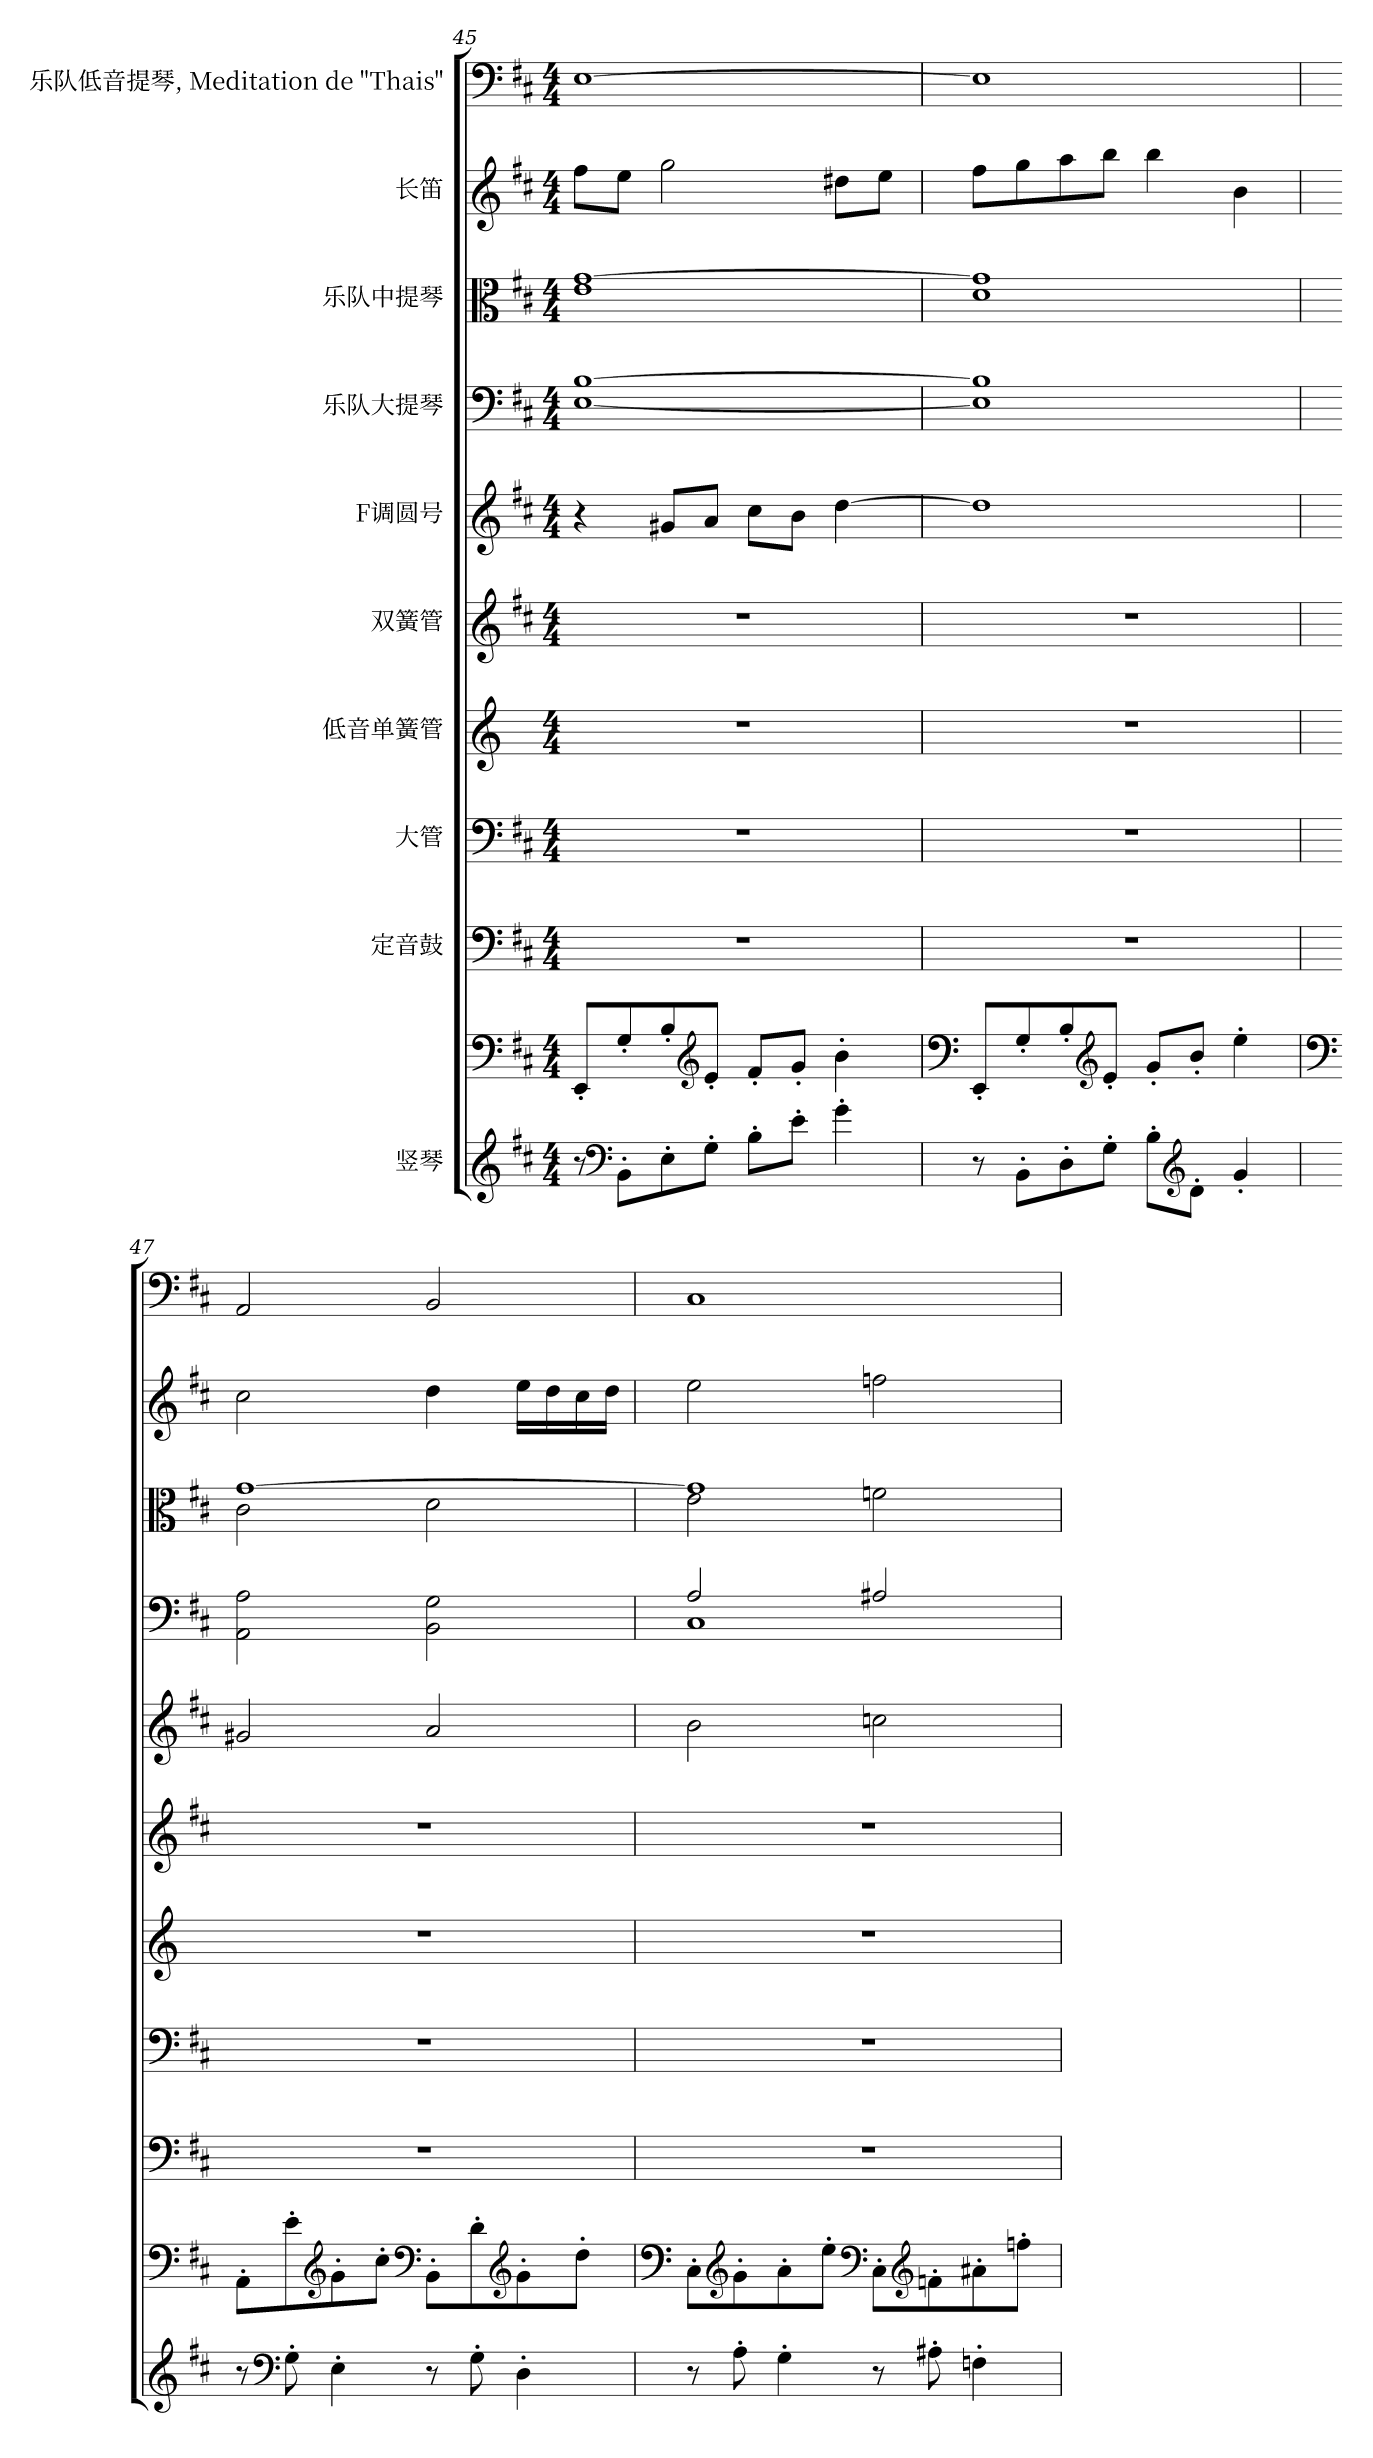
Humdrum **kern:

**kern	**kern	**kern	**kern	**kern	**kern	**kern	**kern	**kern	**kern	**kern
*part10	*part10	*part9	*part8	*part7	*part6	*part5	*part4	*part3	*part2	*part1
*staff11	*staff10	*staff9	*staff8	*staff7	*staff6	*staff5	*staff4	*staff3	*staff2	*staff1
*I"竖琴	*	*I"定音鼓	*I"大管	*I"低音单簧管	*I"双簧管	*I"F调圆号	*I"乐队大提琴	*I"乐队中提琴	*I"长笛	*I"乐队低音提琴, Meditation de &quot;Thais&quot;
!!LO:PB:g=z
*clefG2	*clefF4	*clefF4	*clefF4	*clefG2	*clefG2	*clefG2	*clefF4	*clefC3	*clefG2	*clefF4
*	*	*	*	*ITrd8c14	*	*ITrd4c7	*	*	*	*ITrd7c12
*k[f#c#]	*k[f#c#]	*k[f#c#]	*k[f#c#]	*k[]	*k[f#c#]	*k[f#]	*k[f#c#]	*k[f#c#]	*k[f#c#]	*k[f#c#]
*M4/4	*M4/4	*M4/4	*M4/4	*M4/4	*M4/4	*M4/4	*M4/4	*M4/4	*M4/4	*M4/4
=45	=45	=45	=45	=45	=45	=45	=45	=45	=45	=45
*	*	*	*	*	*	*	*	*^	*	*
8r	8EE'/L	1r	1r	1r	1r	4r	[1E [1B	[1g	1e	8ff#\L	[1EE
*clefF4	*	*	*	*	*	*	*	*	*	*	*
8BB'\L	8G'/	.	.	.	.	.	.	.	.	8ee\J	.
8E'\	8B'/	.	.	.	.	8c#X/L	.	.	.	2gg\	.
*	*clefG2	*	*	*	*	*	*	*	*	*	*
8G'\J	8e'/J	.	.	.	.	8d/J	.	.	.	.	.
8B'\L	8f#'/L	.	.	.	.	8f#\L	.	.	.	.	.
8e'\J	8g'/J	.	.	.	.	8e\J	.	.	.	.	.
4g'\	4b'\	.	.	.	.	[4g\	.	.	.	8dd#X\L	.
.	.	.	.	.	.	.	.	.	.	8ee\J	.
*	*	*	*	*	*	*	*	*v	*v	*	*
=46	=46	=46	=46	=46	=46	=46	=46	=46	=46	=46
*	*clefF4	*	*	*	*	*	*	*	*	*
8r	8EE'/L	1r	1r	1r	1r	1g]	1E] 1B]	1d 1g]	8ff#\L	1EE]
8BB'\L	8G'/	.	.	.	.	.	.	.	8gg\	.
8D'\	8B'/	.	.	.	.	.	.	.	8aa\	.
*	*clefG2	*	*	*	*	*	*	*	*	*
8G'\J	8e'/J	.	.	.	.	.	.	.	8bb\J	.
8B'\L	8g'/L	.	.	.	.	.	.	.	4bb\	.
*clefG2	*	*	*	*	*	*	*	*	*	*
8d'\J	8b'/J	.	.	.	.	.	.	.	.	.
4g'/	4ee'\	.	.	.	.	.	.	.	4b\	.
!!LO:PB:g=z
=47	=47	=47	=47	=47	=47	=47	=47	=47	=47	=47
*	*clefF4	*	*	*	*	*	*	*	*	*
*	*	*	*	*	*	*	*	*^	*	*
8r	8AA'\L	1r	1r	1r	1r	2c#X/	2AA\ 2A\	[1g	2c#\	2cc#\	2AAA/
*clefF4	*	*	*	*	*	*	*	*	*	*	*
8G'\	8e'\	.	.	.	.	.	.	.	.	.	.
*	*clefG2	*	*	*	*	*	*	*	*	*	*
4E'\	8g'\	.	.	.	.	.	.	.	.	.	.
.	8cc#'\J	.	.	.	.	.	.	.	.	.	.
*	*clefF4	*	*	*	*	*	*	*	*	*	*
8r	8BB'\L	.	.	.	.	2d/	2BB\ 2G\	.	2d\	4dd\	2BBB/
8G'\	8d'\	.	.	.	.	.	.	.	.	.	.
*	*clefG2	*	*	*	*	*	*	*	*	*	*
4D'\	8g'\	.	.	.	.	.	.	.	.	16ee\LL	.
.	.	.	.	.	.	.	.	.	.	16dd\	.
.	8dd'\J	.	.	.	.	.	.	.	.	16cc#\	.
.	.	.	.	.	.	.	.	.	.	16dd\JJ	.
=48	=48	=48	=48	=48	=48	=48	=48	=48	=48	=48	=48
*	*clefF4	*	*	*	*	*	*	*	*	*	*
*	*	*	*	*	*	*	*	*	*	*	*MM64
*	*	*	*	*	*	*	*^	*	*	*	*
8r	8C#'\L	1r	1r	1r	1r	2e\	2A/	1C#	1g]	2e\	2ee\	1CC#
*	*clefG2	*	*	*	*	*	*	*	*	*	*	*
8A'\	8g'\	.	.	.	.	.	.	.	.	.	.	.
4G'\	8a'\	.	.	.	.	.	.	.	.	.	.	.
.	8ee'\J	.	.	.	.	.	.	.	.	.	.	.
*	*clefF4	*	*	*	*	*	*	*	*	*	*	*
8r	8C#'\L	.	.	.	.	2fn\	2A#X/	.	.	2fn\	2ffn\	.
*	*clefG2	*	*	*	*	*	*	*	*	*	*	*
8A#X'\	8fn'\	.	.	.	.	.	.	.	.	.	.	.
4Fn'\	8a#X'\	.	.	.	.	.	.	.	.	.	.	.
.	8ffn'\J	.	.	.	.	.	.	.	.	.	.	.
*	*	*	*	*	*	*	*v	*v	*	*	*	*
*	*	*	*	*	*	*	*	*v	*v	*	*
=	=	=	=	=	=	=	=	=	=	=
*-	*-	*-	*-	*-	*-	*-	*-	*-	*-	*-
